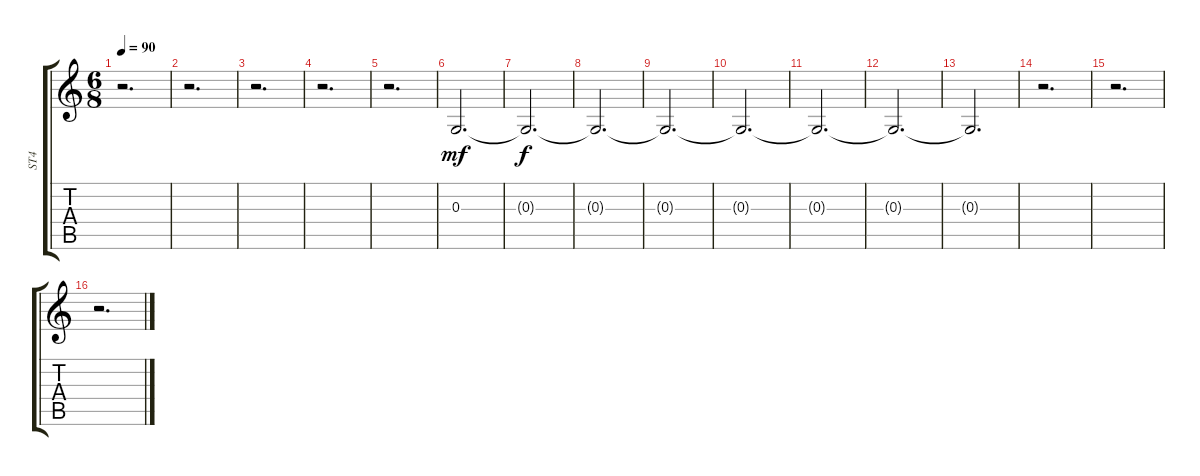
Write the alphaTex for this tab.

\track ("ST4" "ST4") {instrument stringensemble2}
\staff {score tabs}
\tuning (E4 B3 G3 D3 A2 E2) {hide}
\ts (6 8)
\tempo 90
\clef g2
\ks c
r.2{d dy mf} |
r.2{d} |
r.2{d} |
r.2{d} |
r.2{d} |
0.3.2{d} |
0.3{t}.2{d dy f} |
0.3{t}.2{d} |
0.3{t}.2{d} |
0.3{t}.2{d} |
0.3{t}.2{d} |
0.3{t}.2{d} |
0.3{t}.2{d} |
r.2{d} |
r.2{d} |
r.2{d}
